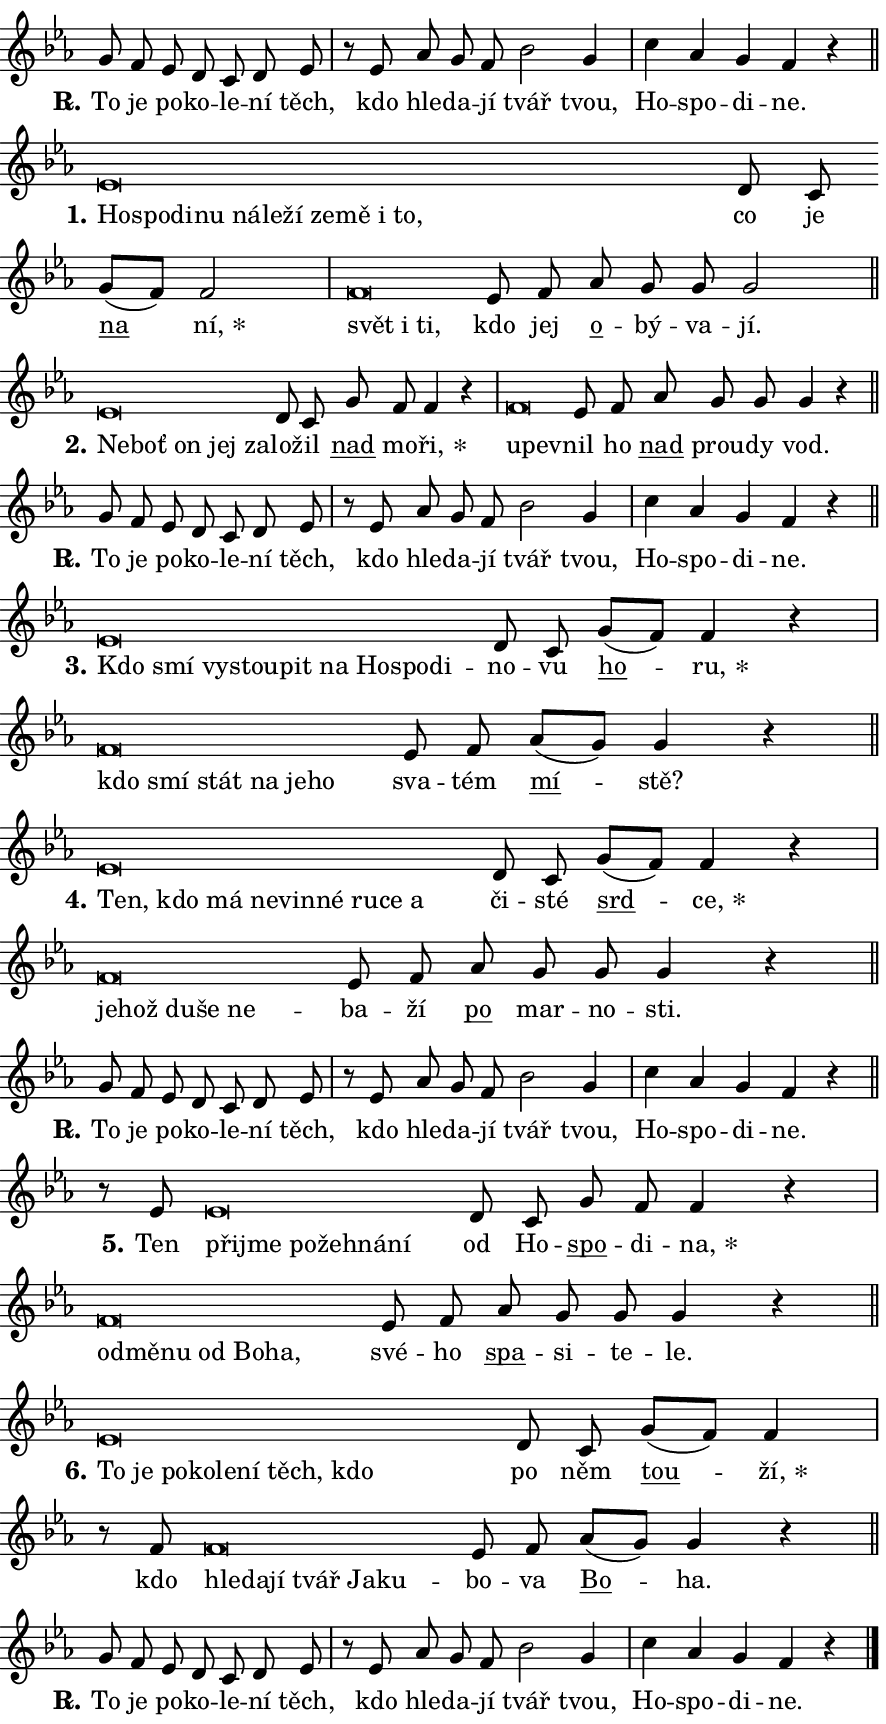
\version "2.24.0"
\header { tagline = "" }
\paper {
  indent = 0\cm
  top-margin = 0\cm
  right-margin = 0.13\cm % to fit lyric hyphens
  bottom-margin = 0\cm
  left-margin = 0\cm
  paper-width = 15\cm
  page-breaking = #ly:one-page-breaking
  system-system-spacing.basic-distance = #11
  score-system-spacing.basic-distance = #11
  ragged-last = ##f
}


%% Author: Thomas Morley
%% https://lists.gnu.org/archive/html/lilypond-user/2020-05/msg00002.html
#(define (line-position grob)
"Returns position of @var[grob} in current system:
   @code{'start}, if at first time-step
   @code{'end}, if at last time-step
   @code{'middle} otherwise
"
  (let* ((col (ly:item-get-column grob))
         (ln (ly:grob-object col 'left-neighbor))
         (rn (ly:grob-object col 'right-neighbor))
         (col-to-check-left (if (ly:grob? ln) ln col))
         (col-to-check-right (if (ly:grob? rn) rn col))
         (break-dir-left
           (and
             (ly:grob-property col-to-check-left 'non-musical #f)
             (ly:item-break-dir col-to-check-left)))
         (break-dir-right
           (and
             (ly:grob-property col-to-check-right 'non-musical #f)
             (ly:item-break-dir col-to-check-right))))
        (cond ((eqv? 1 break-dir-left) 'start)
              ((eqv? -1 break-dir-right) 'end)
              (else 'middle))))

#(define (tranparent-at-line-position vctor)
  (lambda (grob)
  "Relying on @code{line-position} select the relevant enry from @var{vctor}.
Used to determine transparency,"
    (case (line-position grob)
      ((end) (not (vector-ref vctor 0)))
      ((middle) (not (vector-ref vctor 1)))
      ((start) (not (vector-ref vctor 2))))))

noteHeadBreakVisibility =
#(define-music-function (break-visibility)(vector?)
"Makes @code{NoteHead}s transparent relying on @var{break-visibility}"
#{
  \override NoteHead.transparent =
    #(tranparent-at-line-position break-visibility)
#})

#(define delete-ledgers-for-transparent-note-heads
  (lambda (grob)
    "Reads whether a @code{NoteHead} is transparent.
If so this @code{NoteHead} is removed from @code{'note-heads} from
@var{grob}, which is supposed to be @code{LedgerLineSpanner}.
As a result ledgers are not printed for this @code{NoteHead}"
    (let* ((nhds-array (ly:grob-object grob 'note-heads))
           (nhds-list
             (if (ly:grob-array? nhds-array)
                 (ly:grob-array->list nhds-array)
                 '()))
           ;; Relies on the transparent-property being done before
           ;; Staff.LedgerLineSpanner.after-line-breaking is executed.
           ;; This is fragile ...
           (to-keep
             (remove
               (lambda (nhd)
                 (ly:grob-property nhd 'transparent #f))
               nhds-list)))
      ;; TODO find a better method to iterate over grob-arrays, similiar
      ;; to filter/remove etc for lists
      ;; For now rebuilt from scratch
      (set! (ly:grob-object grob 'note-heads)  '())
      (for-each
        (lambda (nhd)
          (ly:pointer-group-interface::add-grob grob 'note-heads nhd))
        to-keep))))

squashNotes = {
  \override NoteHead.X-extent = #'(-0.2 . 0.2)
  \override NoteHead.Y-extent = #'(-0.75 . 0)
  \override NoteHead.stencil =
    #(lambda (grob)
       (let ((pos (ly:grob-property grob 'staff-position)))
         (begin
           (if (< pos -7) (display "ERROR: Lower brevis then expected\n") (display ""))
           (if (<= pos -6) ly:text-interface::print ly:note-head::print))))
}
unSquashNotes = {
  \revert NoteHead.X-extent
  \revert NoteHead.Y-extent
  \revert NoteHead.stencil
}

hideNotes = \noteHeadBreakVisibility #begin-of-line-visible
unHideNotes = \noteHeadBreakVisibility #all-visible

% work-around for resetting accidentals
% https://lilypond.org/doc/v2.23/Documentation/notation/displaying-rhythms#unmetered-music
cadenzaMeasure = {
  \cadenzaOff
  \partial 1024 s1024
  \cadenzaOn
}

#(define-markup-command (accent layout props text) (markup?)
  "Underline accented syllable"
  (interpret-markup layout props
    #{\markup \override #'(offset . 4.3) \underline { #text }#}))

responsum = \markup \concat {
  "R" \hspace #-1.05 \path #0.1 #'((moveto 0 0.07) (lineto 0.9 0.8)) \hspace #0.05 "."
}

spaceSize = #0.6828661417322834 % exact space size for TeX Gyre Schola

\layout {
  \context {
    \Staff
    \remove "Time_signature_engraver"
    \override LedgerLineSpanner.after-line-breaking = #delete-ledgers-for-transparent-note-heads
  }
  \context {
    \Lyrics {
      \override LyricSpace.minimum-distance = \spaceSize
      \override LyricText.font-name = #"TeX Gyre Schola"
      \override LyricText.font-size = 1
      \override StanzaNumber.font-name = #"TeX Gyre Schola Bold"
      \override StanzaNumber.font-size = 1
    }
  }
  \context {
    \Score 
    \override NoteHead.text =
      #(lambda (grob) 
        (let ((pos (ly:grob-property grob 'staff-position)))
          #{\markup {
            \combine
              \halign #-0.55 \raise #(if (= pos -6) 0 0.5) \override #'(thickness . 2) \draw-line #'(3.2 . 0)
              \musicglyph "noteheads.sM1"
          }#}))
  }
}

% magnetic-lyrics.ily
%
%   written by
%     Jean Abou Samra <jean@abou-samra.fr>
%     Werner Lemberg <wl@gnu.org>
%
%   adapted by
%     Jiri Hon <jiri.hon@gmail.com>
%
% Version 2022-Apr-15

% https://www.mail-archive.com/lilypond-user@gnu.org/msg149350.html

#(define (Left_hyphen_pointer_engraver context)
   "Collect syllable-hyphen-syllable occurrences in lyrics and store
them in properties.  This engraver only looks to the left.  For
example, if the lyrics input is @code{foo -- bar}, it does the
following.

@itemize @bullet
@item
Set the @code{text} property of the @code{LyricHyphen} grob between
@q{foo} and @q{bar} to @code{foo}.

@item
Set the @code{left-hyphen} property of the @code{LyricText} grob with
text @q{foo} to the @code{LyricHyphen} grob between @q{foo} and
@q{bar}.
@end itemize

Use this auxiliary engraver in combination with the
@code{lyric-@/text::@/apply-@/magnetic-@/offset!} hook."
   (let ((hyphen #f)
         (text #f))
     (make-engraver
      (acknowledgers
       ((lyric-syllable-interface engraver grob source-engraver)
        (set! text grob)))
      (end-acknowledgers
       ((lyric-hyphen-interface engraver grob source-engraver)
        ;(when (not (grob::has-interface grob 'lyric-space-interface))
          (set! hyphen grob)));)
      ((stop-translation-timestep engraver)
       (when (and text hyphen)
         (ly:grob-set-object! text 'left-hyphen hyphen))
       (set! text #f)
       (set! hyphen #f)))))

#(define (lyric-text::apply-magnetic-offset! grob)
   "If the space between two syllables is less than the value in
property @code{LyricText@/.details@/.squash-threshold}, move the right
syllable to the left so that it gets concatenated with the left
syllable.

Use this function as a hook for
@code{LyricText@/.after-@/line-@/breaking} if the
@code{Left_@/hyphen_@/pointer_@/engraver} is active."
   (let ((hyphen (ly:grob-object grob 'left-hyphen #f)))
     (when hyphen
       (let ((left-text (ly:spanner-bound hyphen LEFT)))
         (when (grob::has-interface left-text 'lyric-syllable-interface)
           (let* ((common (ly:grob-common-refpoint grob left-text X))
                  (this-x-ext (ly:grob-extent grob common X))
                  (left-x-ext
                   (begin
                     ;; Trigger magnetism for left-text.
                     (ly:grob-property left-text 'after-line-breaking)
                     (ly:grob-extent left-text common X)))
                  ;; `delta` is the gap width between two syllables.
                  (delta (- (interval-start this-x-ext)
                            (interval-end left-x-ext)))
                  (details (ly:grob-property grob 'details))
                  (threshold (assoc-get 'squash-threshold details 0.2)))
             (when (< delta threshold)
               (let* (;; We have to manipulate the input text so that
                      ;; ligatures crossing syllable boundaries are not
                      ;; disabled.  For languages based on the Latin
                      ;; script this is essentially a beautification.
                      ;; However, for non-Western scripts it can be a
                      ;; necessity.
                      (lt (ly:grob-property left-text 'text))
                      (rt (ly:grob-property grob 'text))
                      (is-space (grob::has-interface hyphen 'lyric-space-interface))
                      (space (if is-space " " ""))
                      (extra-delta (if is-space spaceSize 0))
                      ;; Append new syllable.
                      (ltrt-space (if (and (string? lt) (string? rt))
                                (string-append lt space rt)
                                (make-concat-markup (list lt space rt))))
                      ;; Right-align `ltrt` to the right side.
                      (ltrt-space-markup (grob-interpret-markup
                               grob
                               (make-translate-markup
                                (cons (interval-length this-x-ext) 0)
                                (make-right-align-markup ltrt-space)))))
                 (begin
                   ;; Don't print `left-text`.
                   (ly:grob-set-property! left-text 'stencil #f)
                   ;; Set text and stencil (which holds all collected
                   ;; syllables so far) and shift it to the left.
                   (ly:grob-set-property! grob 'text ltrt-space)
                   (ly:grob-set-property! grob 'stencil ltrt-space-markup)
                   (ly:grob-translate-axis! grob (- (- delta extra-delta)) X))))))))))


#(define (lyric-hyphen::displace-bounds-first grob)
   ;; Make very sure this callback isn't triggered too early.
   (let ((left (ly:spanner-bound grob LEFT))
         (right (ly:spanner-bound grob RIGHT)))
     (ly:grob-property left 'after-line-breaking)
     (ly:grob-property right 'after-line-breaking)
     (ly:lyric-hyphen::print grob)))

squashThreshold = #0.4

\layout {
  \context {
    \Lyrics
    \consists #Left_hyphen_pointer_engraver
    \override LyricText.after-line-breaking =
      #lyric-text::apply-magnetic-offset!
    \override LyricHyphen.stencil = #lyric-hyphen::displace-bounds-first
    \override LyricText.details.squash-threshold = \squashThreshold
    \override LyricHyphen.minimum-distance = 0
    \override LyricHyphen.minimum-length = \squashThreshold
  }
}

squashText = \override LyricText.details.squash-threshold = 9999
unSquashText = \override LyricText.details.squash-threshold = \squashThreshold

leftText = \override LyricText.self-alignment-X = #LEFT
unLeftText = \revert LyricText.self-alignment-X

starOffset = #(lambda (grob) 
                (let ((x_offset (ly:self-alignment-interface::aligned-on-x-parent grob)))
                  (if (= x_offset 0) 0 (+ x_offset 1.2))))

star = #(define-music-function (syllable)(string?)
"Append star separator at the end of a syllable"
#{
  \once \override LyricText.X-offset = #starOffset
  \lyricmode { \markup {
    #syllable
    \override #'((font-name . "TeX Gyre Schola Bold")) \hspace #0.2 \lower #0.65 \larger "*"
  } }
#})

starAccent = #(define-music-function (syllable)(string?)
"Append star separator at the end of a syllable and make accent"
#{
  \once \override LyricText.X-offset = #starOffset
  \lyricmode { \markup {
    \accent #syllable
    \override #'((font-name . "TeX Gyre Schola Bold")) \hspace #0.2 \lower #0.65 \larger "*"
  } }
#})

breath = #(define-music-function (syllable)(string?)
"Append breathing indicator at the end of a syllable"
#{
  \lyricmode { \markup { #syllable "+" } }
#})

optionalBreath = #(define-music-function (syllable)(string?)
"Append optional breathing indicator at the end of a syllable"
#{
  \lyricmode { \markup { #syllable "(+)" } }
#})


\score {
    <<
        \new Voice = "melody" { \cadenzaOn \key es \major \relative { g'8 f es d c d es \cadenzaMeasure \bar "|" r8 es as g f bes2 g4 \cadenzaMeasure \bar "|" c as g f r \cadenzaMeasure \bar "||" \break } }
        \new Lyrics \lyricsto "melody" { \lyricmode { \set stanza = \responsum
To je po -- ko -- le -- ní těch, kdo hle -- da -- jí tvář tvou, Ho -- spo -- di -- ne. } }
    >>
    \layout {}
}

\score {
    <<
        \new Voice = "melody" { \cadenzaOn \key es \major \relative { \squashNotes es'\breve*1/16 \hideNotes \breve*1/16 \bar "" \breve*1/16 \bar "" \breve*1/16 \bar "" \breve*1/16 \bar "" \breve*1/16 \bar "" \breve*1/16 \bar "" \breve*1/16 \bar "" \breve*1/16 \bar "" \breve*1/16 \breve*1/16 \bar "" \unHideNotes \unSquashNotes d8 c \bar "" g'[( f)] f2 \cadenzaMeasure \bar "|" \squashNotes f\breve*1/16 \hideNotes \breve*1/16 \breve*1/16 \bar "" \unHideNotes \unSquashNotes es8 f \bar "" as g g g2 \cadenzaMeasure \bar "||" \break } }
        \new Lyrics \lyricsto "melody" { \lyricmode { \set stanza = "1."
\leftText Ho -- \squashText spo -- di -- nu ná -- le -- ží ze -- mě i to, \unLeftText \unSquashText co je \markup \accent na \star ní, \leftText svět \squashText i ti, \unLeftText \unSquashText kdo jej \markup \accent o -- bý -- va -- jí. } }
    >>
    \layout {}
}

\score {
    <<
        \new Voice = "melody" { \cadenzaOn \key es \major \relative { \squashNotes es'\breve*1/16 \hideNotes \breve*1/16 \bar "" \breve*1/16 \bar "" \breve*1/16 \breve*1/16 \bar "" \unHideNotes \unSquashNotes d8 c \bar "" g' f f4 r \cadenzaMeasure \bar "|" \squashNotes f\breve*1/16 \hideNotes \breve*1/16 \bar "" \unHideNotes \unSquashNotes es8 f \bar "" as g g g4 r \cadenzaMeasure \bar "||" \break } }
        \new Lyrics \lyricsto "melody" { \lyricmode { \set stanza = "2."
\leftText Ne -- \squashText boť on jej za -- \unLeftText \unSquashText lo -- žil \markup \accent nad mo -- \star ři, \leftText u -- \squashText pev -- \unLeftText \unSquashText nil ho \markup \accent nad prou -- dy vod. } }
    >>
    \layout {}
}

\score {
    <<
        \new Voice = "melody" { \cadenzaOn \key es \major \relative { g'8 f es d c d es \cadenzaMeasure \bar "|" r8 es as g f bes2 g4 \cadenzaMeasure \bar "|" c as g f r \cadenzaMeasure \bar "||" \break } }
        \new Lyrics \lyricsto "melody" { \lyricmode { \set stanza = \responsum
To je po -- ko -- le -- ní těch, kdo hle -- da -- jí tvář tvou, Ho -- spo -- di -- ne. } }
    >>
    \layout {}
}

\score {
    <<
        \new Voice = "melody" { \cadenzaOn \key es \major \relative { \squashNotes es'\breve*1/16 \hideNotes \breve*1/16 \bar "" \breve*1/16 \bar "" \breve*1/16 \bar "" \breve*1/16 \bar "" \breve*1/16 \bar "" \breve*1/16 \bar "" \breve*1/16 \breve*1/16 \bar "" \unHideNotes \unSquashNotes d8 c \bar "" g'[( f)] f4 r \cadenzaMeasure \bar "|" \squashNotes f\breve*1/16 \hideNotes \breve*1/16 \bar "" \breve*1/16 \bar "" \breve*1/16 \bar "" \breve*1/16 \breve*1/16 \bar "" \unHideNotes \unSquashNotes es8 f \bar "" as[( g)] g4 r \cadenzaMeasure \bar "||" \break } }
        \new Lyrics \lyricsto "melody" { \lyricmode { \set stanza = "3."
\leftText Kdo \squashText smí vy -- stou -- pit na Ho -- spo -- di -- \unLeftText \unSquashText no -- vu \markup \accent ho -- \star ru, \leftText kdo \squashText smí stát na je -- ho \unLeftText \unSquashText sva -- tém \markup \accent mí -- stě? } }
    >>
    \layout {}
}

\score {
    <<
        \new Voice = "melody" { \cadenzaOn \key es \major \relative { \squashNotes es'\breve*1/16 \hideNotes \breve*1/16 \bar "" \breve*1/16 \bar "" \breve*1/16 \bar "" \breve*1/16 \bar "" \breve*1/16 \bar "" \breve*1/16 \bar "" \breve*1/16 \breve*1/16 \bar "" \unHideNotes \unSquashNotes d8 c \bar "" g'[( f)] f4 r \cadenzaMeasure \bar "|" \squashNotes f\breve*1/16 \hideNotes \breve*1/16 \bar "" \breve*1/16 \bar "" \breve*1/16 \breve*1/16 \bar "" \unHideNotes \unSquashNotes es8 f \bar "" as g g g4 r \cadenzaMeasure \bar "||" \break } }
        \new Lyrics \lyricsto "melody" { \lyricmode { \set stanza = "4."
\leftText Ten, \squashText kdo má ne -- vin -- né ru -- ce a \unLeftText \unSquashText či -- sté \markup \accent srd -- \star ce, \leftText je -- \squashText hož du -- še ne -- \unLeftText \unSquashText ba -- ží \markup \accent po mar -- no -- sti. } }
    >>
    \layout {}
}

\score {
    <<
        \new Voice = "melody" { \cadenzaOn \key es \major \relative { g'8 f es d c d es \cadenzaMeasure \bar "|" r8 es as g f bes2 g4 \cadenzaMeasure \bar "|" c as g f r \cadenzaMeasure \bar "||" \break } }
        \new Lyrics \lyricsto "melody" { \lyricmode { \set stanza = \responsum
To je po -- ko -- le -- ní těch, kdo hle -- da -- jí tvář tvou, Ho -- spo -- di -- ne. } }
    >>
    \layout {}
}

\score {
    <<
        \new Voice = "melody" { \cadenzaOn \key es \major \relative { r8 es'8 \squashNotes es\breve*1/16 \hideNotes \breve*1/16 \bar "" \breve*1/16 \bar "" \breve*1/16 \bar "" \breve*1/16 \breve*1/16 \bar "" \unHideNotes \unSquashNotes d8 c \bar "" g' f f4 r \cadenzaMeasure \bar "|" \squashNotes f\breve*1/16 \hideNotes \breve*1/16 \bar "" \breve*1/16 \bar "" \breve*1/16 \bar "" \breve*1/16 \breve*1/16 \bar "" \unHideNotes \unSquashNotes es8 f \bar "" as g g g4 r \cadenzaMeasure \bar "||" \break } }
        \new Lyrics \lyricsto "melody" { \lyricmode { \set stanza = "5."
Ten \leftText při -- \squashText jme po -- žeh -- ná -- ní \unLeftText \unSquashText od Ho -- \markup \accent spo -- di -- \star na, \leftText od -- \squashText mě -- nu od Bo -- ha, \unLeftText \unSquashText své -- ho \markup \accent spa -- si -- te -- le. } }
    >>
    \layout {}
}

\score {
    <<
        \new Voice = "melody" { \cadenzaOn \key es \major \relative { \squashNotes es'\breve*1/16 \hideNotes \breve*1/16 \bar "" \breve*1/16 \bar "" \breve*1/16 \bar "" \breve*1/16 \bar "" \breve*1/16 \bar "" \breve*1/16 \breve*1/16 \bar "" \unHideNotes \unSquashNotes d8 c \bar "" g'[( f)] f4 \cadenzaMeasure \bar "|" r8 f8 \squashNotes f\breve*1/16 \hideNotes \breve*1/16 \bar "" \breve*1/16 \bar "" \breve*1/16 \bar "" \breve*1/16 \breve*1/16 \bar "" \unHideNotes \unSquashNotes es8 f \bar "" as[( g)] g4 r \cadenzaMeasure \bar "||" \break } }
        \new Lyrics \lyricsto "melody" { \lyricmode { \set stanza = "6."
\leftText To \squashText je po -- ko -- le -- ní těch, kdo \unLeftText \unSquashText po něm \markup \accent tou -- \star ží, kdo \leftText hle -- \squashText da -- jí tvář Ja -- ku -- \unLeftText \unSquashText bo -- va \markup \accent Bo -- ha. } }
    >>
    \layout {}
}

\score {
    <<
        \new Voice = "melody" { \cadenzaOn \key es \major \relative { g'8 f es d c d es \cadenzaMeasure \bar "|" r8 es as g f bes2 g4 \cadenzaMeasure \bar "|" c as g f r \cadenzaMeasure \bar "||" \break } \bar "|." }
        \new Lyrics \lyricsto "melody" { \lyricmode { \set stanza = \responsum
To je po -- ko -- le -- ní těch, kdo hle -- da -- jí tvář tvou, Ho -- spo -- di -- ne. } }
    >>
    \layout {}
}
